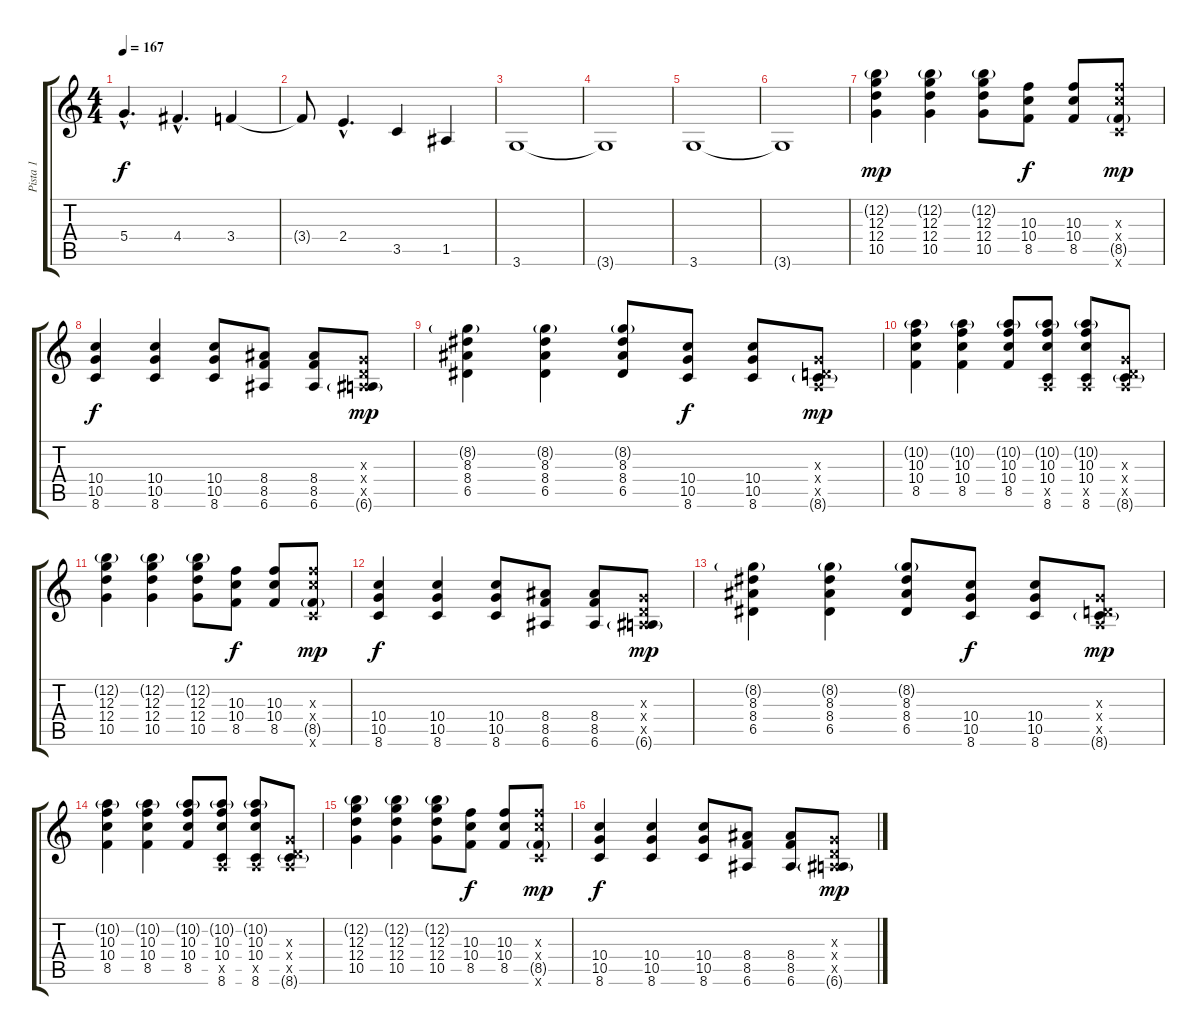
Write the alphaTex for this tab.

\track ("Pista 1" "Pista 1") {instrument overdrivenguitar}
\staff {score tabs}
\tuning (E4 B3 G3 D3 A2 E2) {hide}
\ts (4 4)
\tempo 167
\clef g2
\ks c
5.4{hac}.4{d dy f} 4.4{hac}.4{d} 3.4.4 |
3.4{t}.8 2.4{hac}.4{d} 3.5.4 1.5.4 |
3.6.1 |
3.6{t}.1 |
3.6.1 |
3.6{t}.1 |
(12.2{g} 12.3 12.4 10.5).4{dy mp} (12.2{g} 12.3 12.4 10.5).4 (12.2{g} 12.3 12.4 10.5).8 (10.3 10.4 8.5).8{dy f} (10.3 10.4 8.5).8 (10.3{x} 10.4{x} 8.5{g} 8.6{x}).8{dy mp} |
(10.4 10.5 8.6).4{dy f} (10.4 10.5 8.6).4 (10.4 10.5 8.6).8 (8.4 8.5 6.6).8 (8.4 8.5 6.6).8 (0.3{x} 0.4{x} 0.5{x} 6.6{g}).8{dy mp} |
(8.2{g} 8.3 8.4 6.5).4 (8.2{g} 8.3 8.4 6.5).4 (8.2{g} 8.3 8.4 6.5).8 (10.4 10.5 8.6).8{dy f} (10.4 10.5 8.6).8 (0.3{x} 0.4{x} 0.5{x} 8.6{g}).8{dy mp} |
(10.2{g} 10.3 10.4 8.5).4 (10.2{g} 10.3 10.4 8.5).4 (10.2{g} 10.3 10.4 8.5).8 (10.2{g} 10.3 10.4 0.5{x} 8.6).8 (10.2{g} 10.3 10.4 0.5{x} 8.6).8 (0.3{x} 0.4{x} 0.5{x} 8.6{g}).8 |
(12.2{g} 12.3 12.4 10.5).4 (12.2{g} 12.3 12.4 10.5).4 (12.2{g} 12.3 12.4 10.5).8 (10.3 10.4 8.5).8{dy f} (10.3 10.4 8.5).8 (10.3{x} 10.4{x} 8.5{g} 8.6{x}).8{dy mp} |
(10.4 10.5 8.6).4{dy f} (10.4 10.5 8.6).4 (10.4 10.5 8.6).8 (8.4 8.5 6.6).8 (8.4 8.5 6.6).8 (0.3{x} 0.4{x} 0.5{x} 6.6{g}).8{dy mp} |
(8.2{g} 8.3 8.4 6.5).4 (8.2{g} 8.3 8.4 6.5).4 (8.2{g} 8.3 8.4 6.5).8 (10.4 10.5 8.6).8{dy f} (10.4 10.5 8.6).8 (0.3{x} 0.4{x} 0.5{x} 8.6{g}).8{dy mp} |
(10.2{g} 10.3 10.4 8.5).4 (10.2{g} 10.3 10.4 8.5).4 (10.2{g} 10.3 10.4 8.5).8 (10.2{g} 10.3 10.4 0.5{x} 8.6).8 (10.2{g} 10.3 10.4 0.5{x} 8.6).8 (0.3{x} 0.4{x} 0.5{x} 8.6{g}).8 |
(12.2{g} 12.3 12.4 10.5).4 (12.2{g} 12.3 12.4 10.5).4 (12.2{g} 12.3 12.4 10.5).8 (10.3 10.4 8.5).8{dy f} (10.3 10.4 8.5).8 (10.3{x} 10.4{x} 8.5{g} 8.6{x}).8{dy mp} |
(10.4 10.5 8.6).4{dy f} (10.4 10.5 8.6).4 (10.4 10.5 8.6).8 (8.4 8.5 6.6).8 (8.4 8.5 6.6).8 (0.3{x} 0.4{x} 0.5{x} 6.6{g}).8{dy mp}
